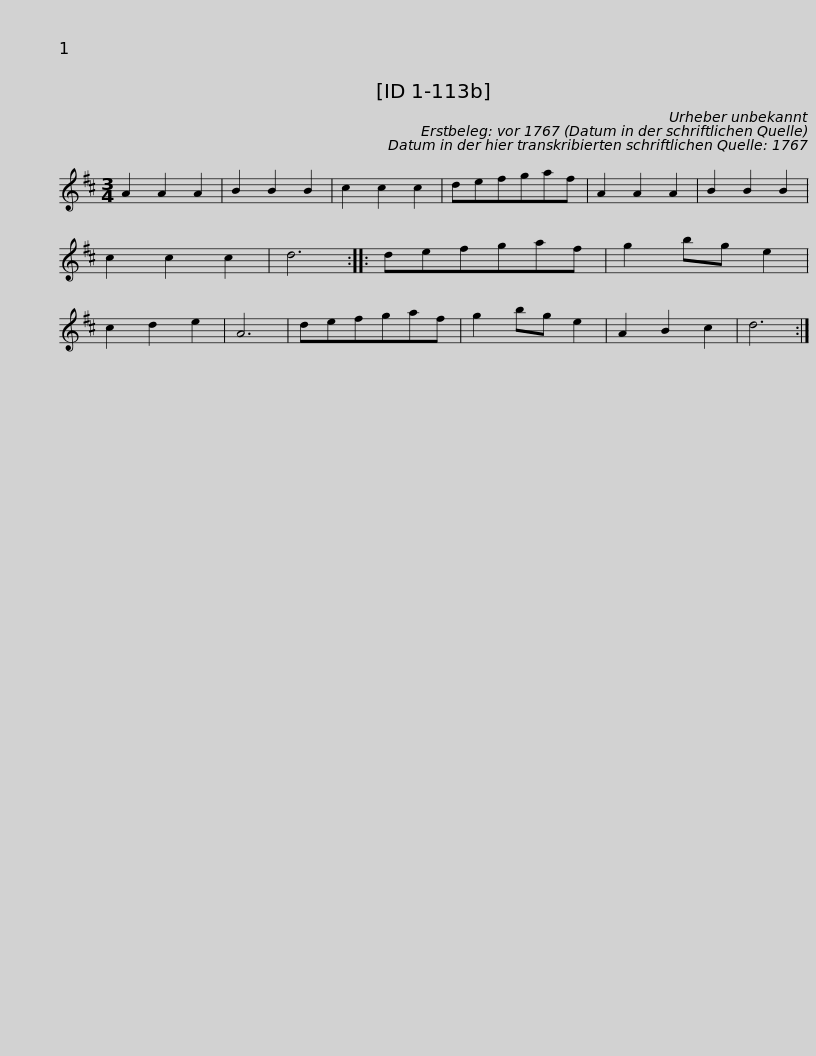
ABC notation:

X:1
L:1/8
M:3/4
I:linebreak $
K:D
V:1 treble
V:1
 A2 A2 A2 | B2 B2 B2 | c2 c2 c2 | defgaf | A2 A2 A2 | %5
 B2 B2 B2 | c2 c2 c2 | d6 :: defgaf | g2 bg e2 | %10
 c2 d2 e2 |$ A6 | defgaf | g2 bg e2 | A2 B2 c2 | %15
 d6 :| %16
